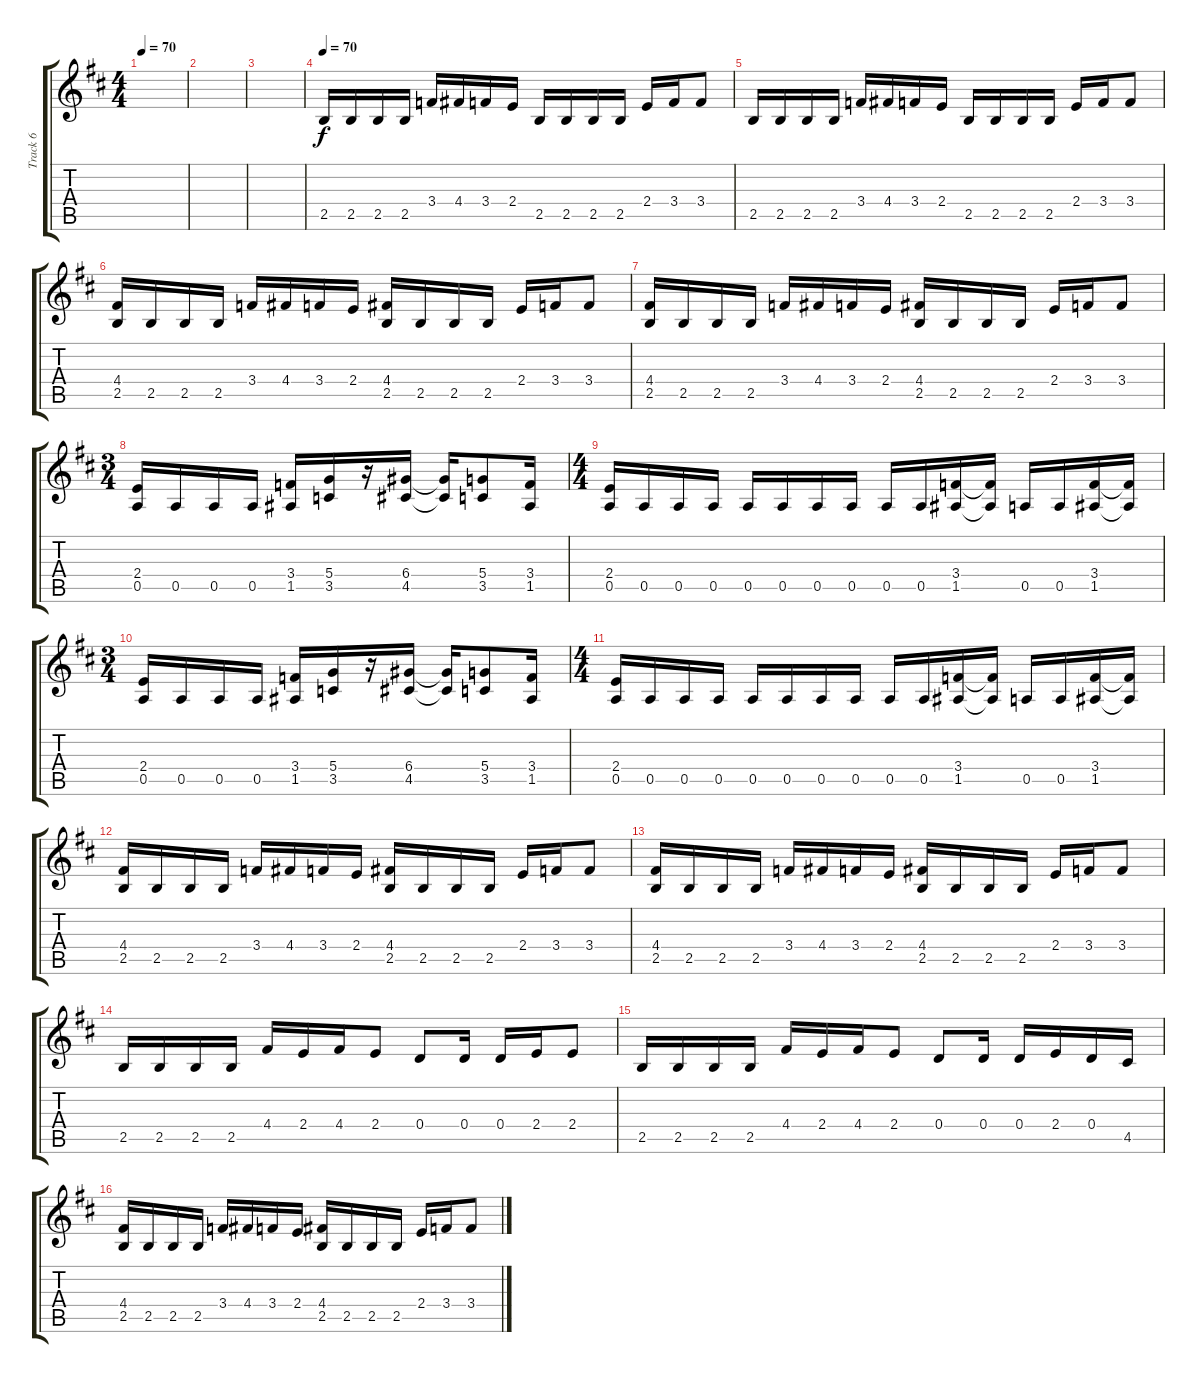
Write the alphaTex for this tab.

\track ("Track 6" "Track 6") {instrument distortionguitar}
\staff {score tabs}
\tuning (E4 B3 G3 D3 A2 E2) {hide}
\ts (4 4)
\tempo 70
\clef g2
\ks bminor
|
|
|
\tempo 70
2.5.16 2.5.16 2.5.16 2.5.16 3.4.16 4.4.16 3.4.16 2.4.16 2.5.16 2.5.16 2.5.16 2.5.16 2.4.16 3.4.16 3.4.8 |
2.5.16 2.5.16 2.5.16 2.5.16 3.4.16 4.4.16 3.4.16 2.4.16 2.5.16 2.5.16 2.5.16 2.5.16 2.4.16 3.4.16 3.4.8 |
(4.4 2.5).16 2.5.16 2.5.16 2.5.16 3.4.16 4.4.16 3.4.16 2.4.16 (4.4 2.5).16 2.5.16 2.5.16 2.5.16 2.4.16 3.4.16 3.4.8 |
(4.4 2.5).16 2.5.16 2.5.16 2.5.16 3.4.16 4.4.16 3.4.16 2.4.16 (4.4 2.5).16 2.5.16 2.5.16 2.5.16 2.4.16 3.4.16 3.4.8 |
\ts (3 4)
(2.4 0.5).16 0.5.16 0.5.16 0.5.16 (3.4 1.5).16 (5.4 3.5).16 r.16 (6.4 4.5).16 (6.4{t} 4.5{t}).16 (5.4 3.5).8 (3.4 1.5).16 |
\ts (4 4)
(2.4 0.5).16 0.5.16 0.5.16 0.5.16 0.5.16 0.5.16 0.5.16 0.5.16 0.5.16 0.5.16 (3.4 1.5).16 (3.4{t} 1.5{t}).16 0.5.16 0.5.16 (3.4 1.5).16 (3.4{t} 1.5{t}).16 |
\ts (3 4)
(2.4 0.5).16 0.5.16 0.5.16 0.5.16 (3.4 1.5).16 (5.4 3.5).16 r.16 (6.4 4.5).16 (6.4{t} 4.5{t}).16 (5.4 3.5).8 (3.4 1.5).16 |
\ts (4 4)
(2.4 0.5).16 0.5.16 0.5.16 0.5.16 0.5.16 0.5.16 0.5.16 0.5.16 0.5.16 0.5.16 (3.4 1.5).16 (3.4{t} 1.5{t}).16 0.5.16 0.5.16 (3.4 1.5).16 (3.4{t} 1.5{t}).16 |
(4.4 2.5).16 2.5.16 2.5.16 2.5.16 3.4.16 4.4.16 3.4.16 2.4.16 (4.4 2.5).16 2.5.16 2.5.16 2.5.16 2.4.16 3.4.16 3.4.8 |
(4.4 2.5).16 2.5.16 2.5.16 2.5.16 3.4.16 4.4.16 3.4.16 2.4.16 (4.4 2.5).16 2.5.16 2.5.16 2.5.16 2.4.16 3.4.16 3.4.8 |
2.5.16 2.5.16 2.5.16 2.5.16 4.4.16 2.4.16 4.4.16 2.4.8 0.4.8 0.4.16 0.4.16 2.4.16 2.4.8 |
2.5.16 2.5.16 2.5.16 2.5.16 4.4.16 2.4.16 4.4.16 2.4.8 0.4.8 0.4.16 0.4.16 2.4.16 0.4.16 4.5.16 |
(4.4 2.5).16 2.5.16 2.5.16 2.5.16 3.4.16 4.4.16 3.4.16 2.4.16 (4.4 2.5).16 2.5.16 2.5.16 2.5.16 2.4.16 3.4.16 3.4.8
